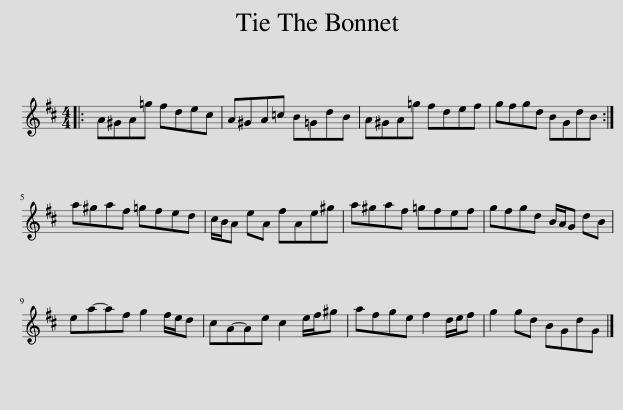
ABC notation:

X:1
L:1/8
M:4/4
I:linebreak $
K:D
V:1 treble
V:1
|: A^GA=g fdec | A^GA=c B=GdB | A^GA=g fdef | gfgd BGdB :|$ a^gaf =gfed | %5
 c/B/A eA fAe^g | a^gaf =gfef | gfgd B/A/G dB |$ ea-af g2 f/e/d | cA-Ae c2 e/f/^g | %10
 afge f2 d/e/f | g2 gd BGdG |] %12
